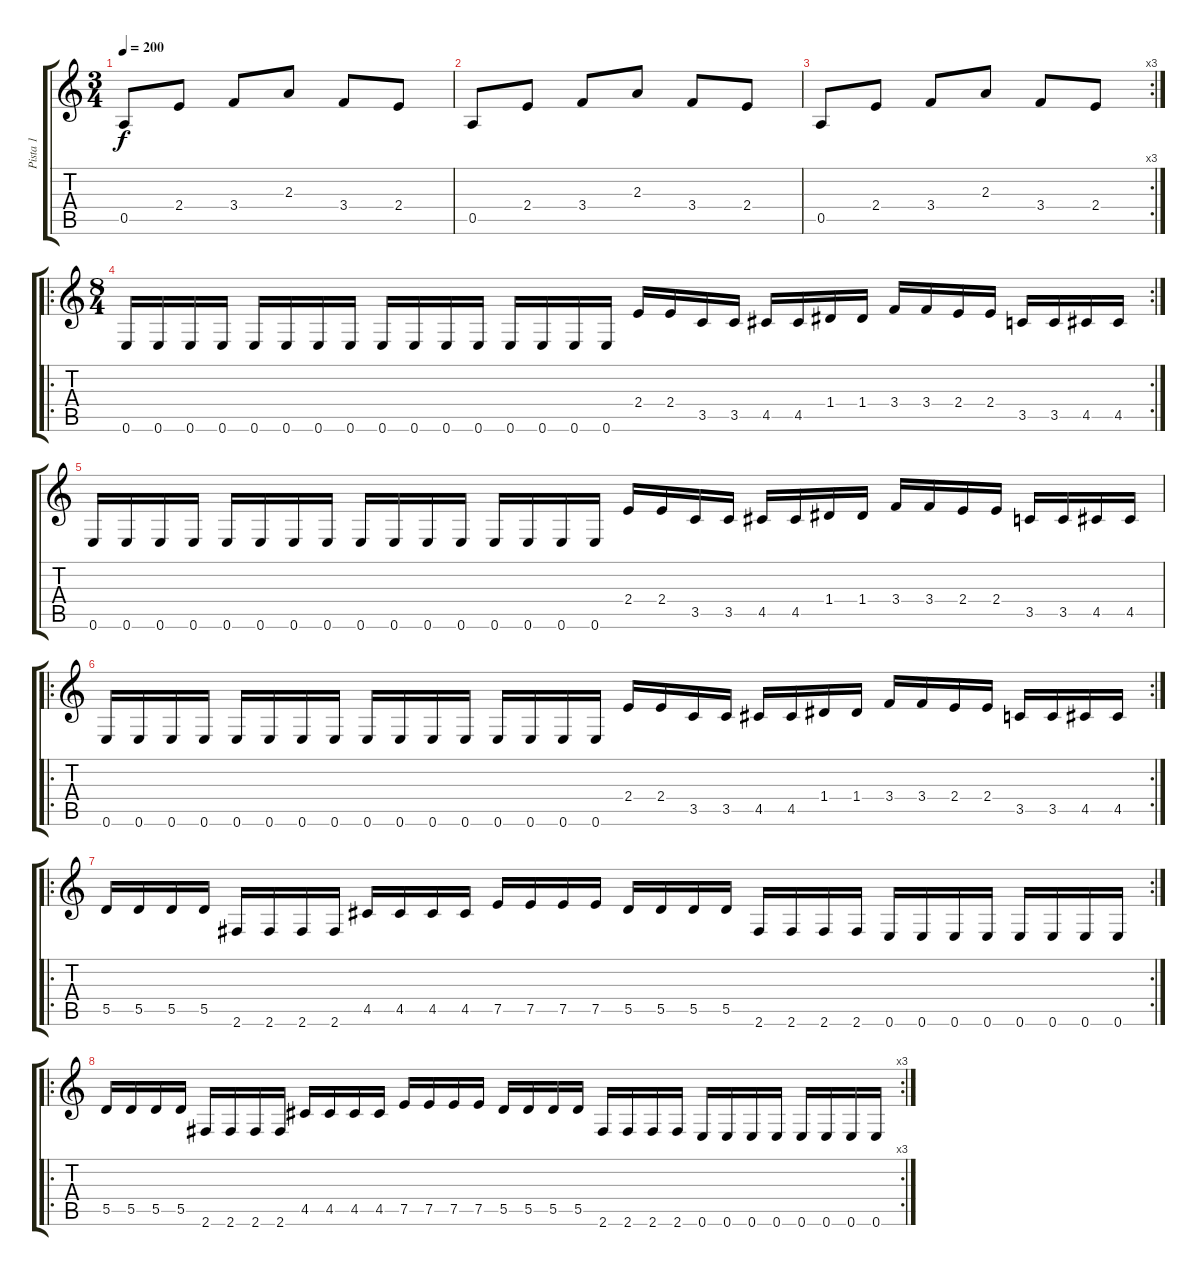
\track ("Pista 1" "Pista 1") {instrument distortionguitar}
\staff {score tabs}
\tuning (E4 B3 G3 D3 A2 E2) {hide}
\ts (3 4)
\tempo 200
\clef g2
\ks c
0.5.8{dy f} 2.4.8 3.4.8 2.3.8 3.4.8 2.4.8 |
0.5.8 2.4.8 3.4.8 2.3.8 3.4.8 2.4.8 |
\rc 3
0.5.8 2.4.8 3.4.8 2.3.8 3.4.8 2.4.8 |
\ro
\rc 2
\ts (8 4)
0.6.16 0.6.16 0.6.16 0.6.16 0.6.16 0.6.16 0.6.16 0.6.16 0.6.16 0.6.16 0.6.16 0.6.16 0.6.16 0.6.16 0.6.16 0.6.16 2.4.16 2.4.16 3.5.16 3.5.16 4.5.16 4.5.16 1.4.16 1.4.16 3.4.16 3.4.16 2.4.16 2.4.16 3.5.16 3.5.16 4.5.16 4.5.16 |
0.6.16 0.6.16 0.6.16 0.6.16 0.6.16 0.6.16 0.6.16 0.6.16 0.6.16 0.6.16 0.6.16 0.6.16 0.6.16 0.6.16 0.6.16 0.6.16 2.4.16 2.4.16 3.5.16 3.5.16 4.5.16 4.5.16 1.4.16 1.4.16 3.4.16 3.4.16 2.4.16 2.4.16 3.5.16 3.5.16 4.5.16 4.5.16 |
\ro
\rc 2
0.6.16 0.6.16 0.6.16 0.6.16 0.6.16 0.6.16 0.6.16 0.6.16 0.6.16 0.6.16 0.6.16 0.6.16 0.6.16 0.6.16 0.6.16 0.6.16 2.4.16 2.4.16 3.5.16 3.5.16 4.5.16 4.5.16 1.4.16 1.4.16 3.4.16 3.4.16 2.4.16 2.4.16 3.5.16 3.5.16 4.5.16 4.5.16 |
\ro
\rc 2
5.5.16 5.5.16 5.5.16 5.5.16 2.6.16 2.6.16 2.6.16 2.6.16 4.5.16 4.5.16 4.5.16 4.5.16 7.5.16 7.5.16 7.5.16 7.5.16 5.5.16 5.5.16 5.5.16 5.5.16 2.6.16 2.6.16 2.6.16 2.6.16 0.6.16 0.6.16 0.6.16 0.6.16 0.6.16 0.6.16 0.6.16 0.6.16 |
\ro
\rc 3
5.5.16 5.5.16 5.5.16 5.5.16 2.6.16 2.6.16 2.6.16 2.6.16 4.5.16 4.5.16 4.5.16 4.5.16 7.5.16 7.5.16 7.5.16 7.5.16 5.5.16 5.5.16 5.5.16 5.5.16 2.6.16 2.6.16 2.6.16 2.6.16 0.6.16 0.6.16 0.6.16 0.6.16 0.6.16 0.6.16 0.6.16 0.6.16
